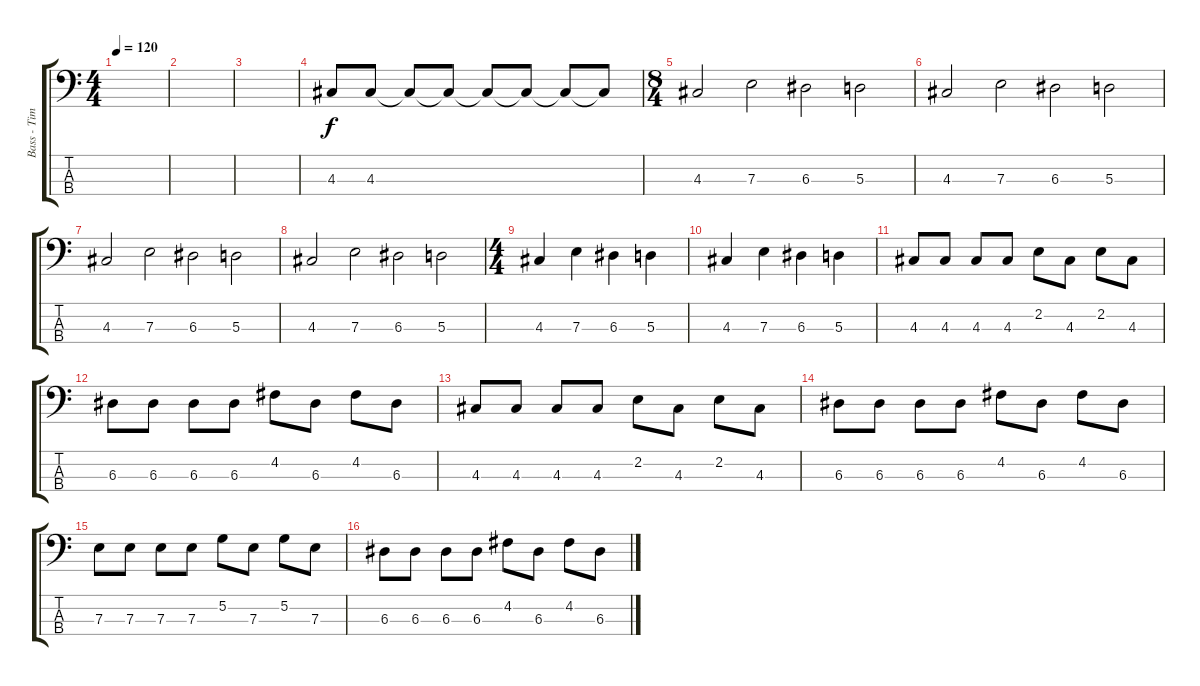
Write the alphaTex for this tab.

\track ("Bass - Tim Hansen Grabber" "Bass - Tim") {instrument electricbasspick}
\staff {score tabs}
\tuning (G2 D2 A1 E1) {hide}
\ts (4 4)
\tempo 120
\clef f4
\ks c
|
|
|
4.3.8 4.3.8 4.3{t}.8 4.3{t}.8 4.3{t}.8 4.3{t}.8 4.3{t}.8 4.3{t}.8 |
\ts (8 4)
4.3.2 7.3.2 6.3.2 5.3.2 |
4.3.2 7.3.2 6.3.2 5.3.2 |
4.3.2 7.3.2 6.3.2 5.3.2 |
4.3.2 7.3.2 6.3.2 5.3.2 |
\ts (4 4)
4.3.4 7.3.4 6.3.4 5.3.4 |
4.3.4 7.3.4 6.3.4 5.3.4 |
4.3.8 4.3.8 4.3.8 4.3.8 2.2.8 4.3.8 2.2.8 4.3.8 |
6.3.8 6.3.8 6.3.8 6.3.8 4.2.8 6.3.8 4.2.8 6.3.8 |
4.3.8 4.3.8 4.3.8 4.3.8 2.2.8 4.3.8 2.2.8 4.3.8 |
6.3.8 6.3.8 6.3.8 6.3.8 4.2.8 6.3.8 4.2.8 6.3.8 |
7.3.8 7.3.8 7.3.8 7.3.8 5.2.8 7.3.8 5.2.8 7.3.8 |
6.3.8 6.3.8 6.3.8 6.3.8 4.2.8 6.3.8 4.2.8 6.3.8
